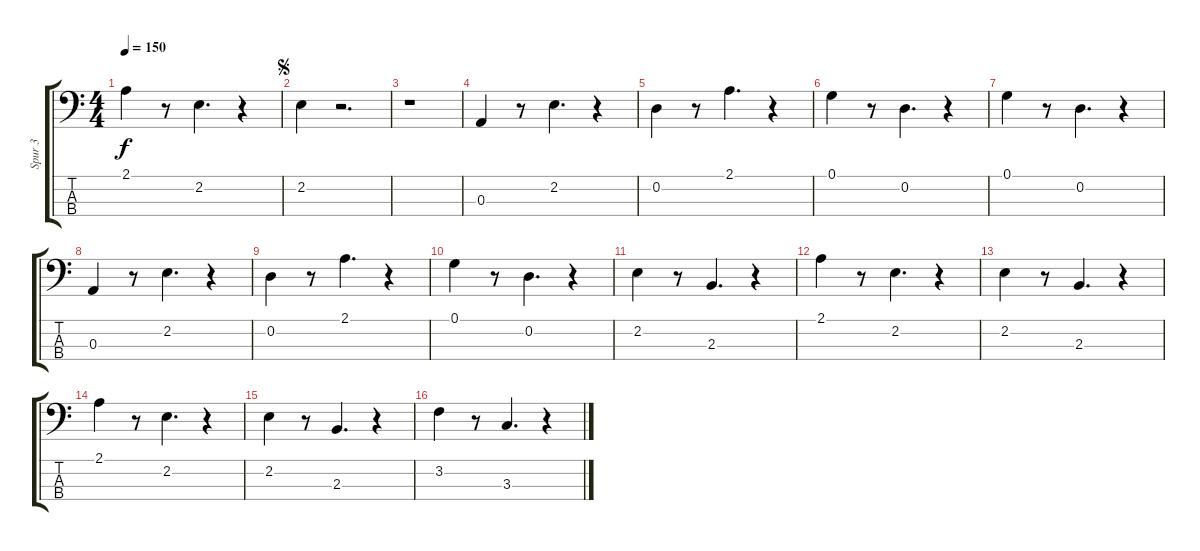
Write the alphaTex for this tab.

\track ("Spur 3" "Spur 3") {instrument acousticbass}
\staff {score tabs}
\tuning (G2 D2 A1 E1) {hide}
\ts (4 4)
\tempo 150
\clef f4
\ks c
2.1.4{dy f} r.8 2.2.4{d} r.4 |
\jump segno
2.2.4 r.2{d} |
r.1 |
0.3.4 r.8 2.2.4{d} r.4 |
0.2.4 r.8 2.1.4{d} r.4 |
0.1.4 r.8 0.2.4{d} r.4 |
0.1.4 r.8 0.2.4{d} r.4 |
0.3.4 r.8 2.2.4{d} r.4 |
0.2.4 r.8 2.1.4{d} r.4 |
0.1.4 r.8 0.2.4{d} r.4 |
2.2.4 r.8 2.3.4{d} r.4 |
2.1.4 r.8 2.2.4{d} r.4 |
2.2.4 r.8 2.3.4{d} r.4 |
2.1.4 r.8 2.2.4{d} r.4 |
2.2.4 r.8 2.3.4{d} r.4 |
3.2.4 r.8 3.3.4{d} r.4
